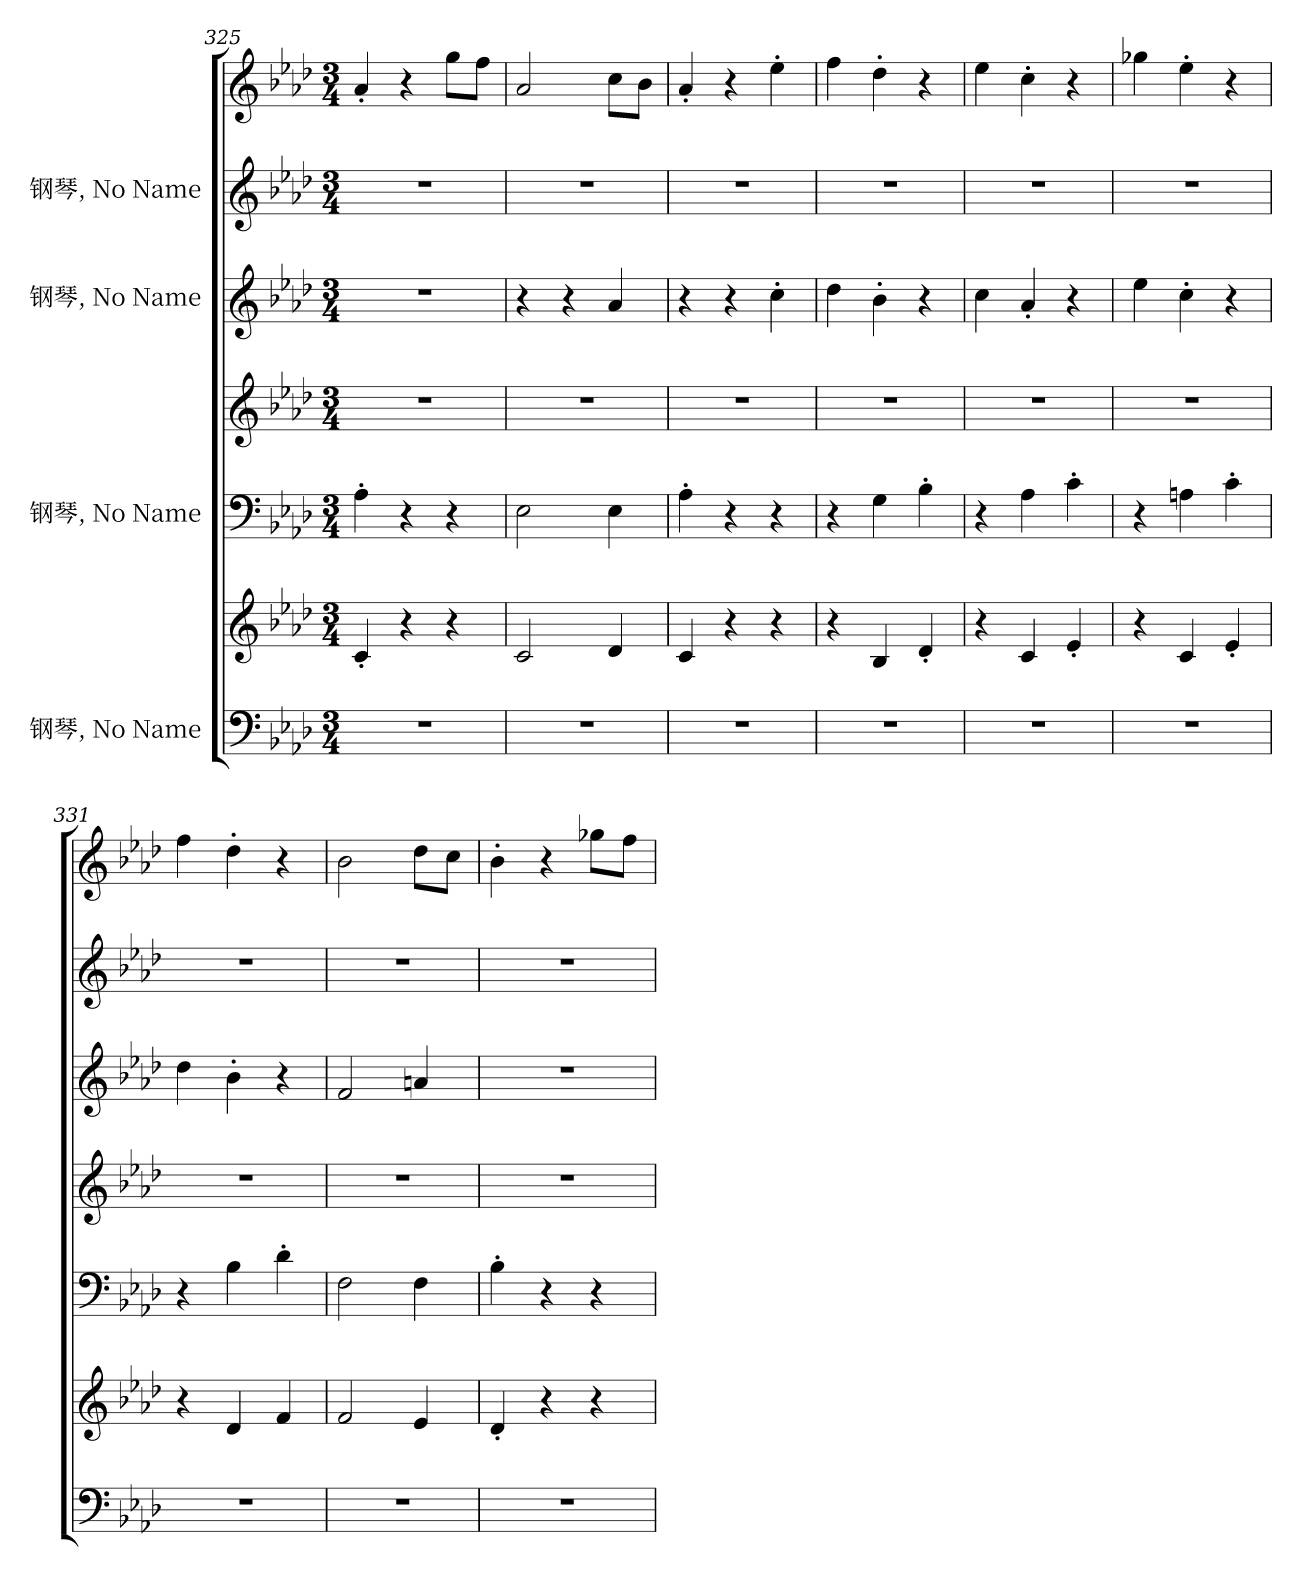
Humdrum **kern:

**kern	**kern	**kern	**kern	**kern	**kern	**kern
*part4	*part4	*part3	*part3	*part2	*part1	*part1
*staff7	*staff6	*staff5	*staff4	*staff3	*staff2	*staff1
*I"钢琴, No Name	*	*I"钢琴, No Name	*	*I"钢琴, No Name	*I"钢琴, No Name	*
*clefF4	*clefG2	*clefF4	*clefG2	*clefG2	*clefG2	*clefG2
*k[b-e-a-d-]	*k[b-e-a-d-]	*k[b-e-a-d-]	*k[b-e-a-d-]	*k[b-e-a-d-]	*k[b-e-a-d-]	*k[b-e-a-d-]
*M3/4	*M3/4	*M3/4	*M3/4	*M3/4	*M3/4	*M3/4
=325	=325	=325	=325	=325	=325	=325
2.r	4c'/	4A-'\	2.r	2.r	2.r	4a-'/
.	4r	4r	.	.	.	4r
.	4r	4r	.	.	.	8gg\L
.	.	.	.	.	.	8ff\J
!!LO:PB:g=z
=326	=326	=326	=326	=326	=326	=326
2.r	2c/	2E-\	2.r	4r	2.r	2a-/
.	.	.	.	4r	.	.
.	4d-/	4E-\	.	4a-/	.	8cc\L
.	.	.	.	.	.	8b-\J
=327	=327	=327	=327	=327	=327	=327
2.r	4c/	4A-'\	2.r	4r	2.r	4a-'/
.	4r	4r	.	4r	.	4r
*	*	*	*	*	*	*MM194
.	4r	4r	.	4cc'\	.	4ee-'\
=328	=328	=328	=328	=328	=328	=328
*	*	*	*	*	*	*MM194
2.r	4r	4r	2.r	4dd-\	2.r	4ff\
.	4B-/	4G\	.	4b-'\	.	4dd-'\
.	4d-'/	4B-'\	.	4r	.	4r
=329	=329	=329	=329	=329	=329	=329
*	*	*	*	*	*	*MM194
2.r	4r	4r	2.r	4cc\	2.r	4ee-\
.	4c/	4A-\	.	4a-'/	.	4cc'\
.	4e-'/	4c'\	.	4r	.	4r
=330	=330	=330	=330	=330	=330	=330
*	*	*	*	*	*	*MM194
2.r	4r	4r	2.r	4ee-\	2.r	4gg-X\
.	4c/	4An\	.	4cc'\	.	4ee-'\
.	4e-'/	4c'\	.	4r	.	4r
=331	=331	=331	=331	=331	=331	=331
*	*	*	*	*	*	*MM194
2.r	4r	4r	2.r	4dd-\	2.r	4ff\
.	4d-/	4B-\	.	4b-'\	.	4dd-'\
.	4f/	4d-'\	.	4r	.	4r
=332	=332	=332	=332	=332	=332	=332
2.r	2f/	2F\	2.r	2f/	2.r	2b-\
.	4e-/	4F\	.	4an/	.	8dd-\L
.	.	.	.	.	.	8cc\J
=333	=333	=333	=333	=333	=333	=333
2.r	4d-'/	4B-'\	2.r	2.r	2.r	4b-'\
.	4r	4r	.	.	.	4r
*	*	*	*	*	*	*MM193
.	4r	4r	.	.	.	8gg-X\L
.	.	.	.	.	.	8ff\J
=	=	=	=	=	=	=
*-	*-	*-	*-	*-	*-	*-
